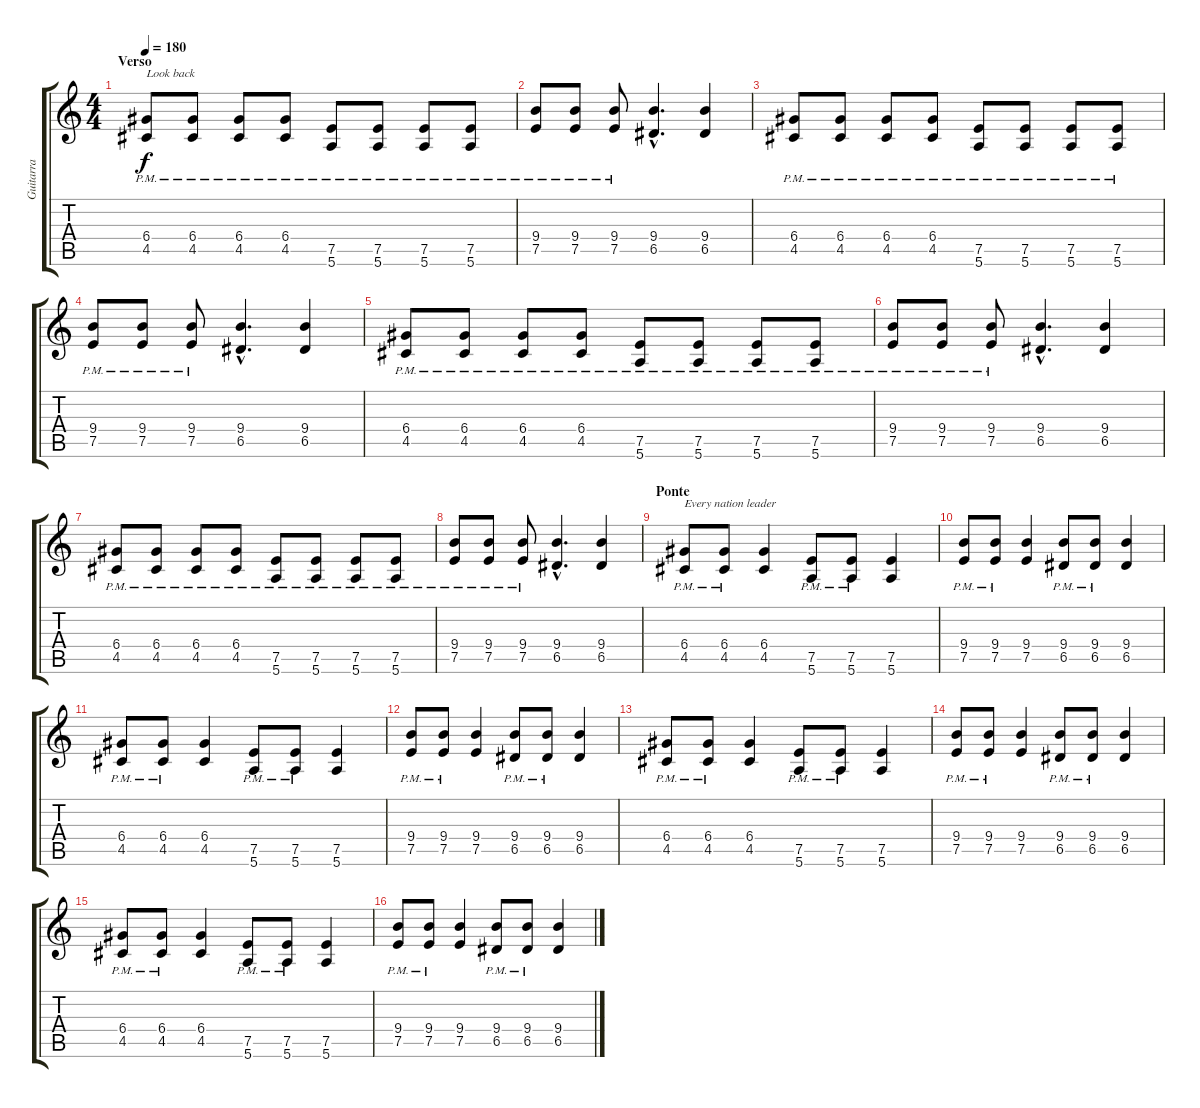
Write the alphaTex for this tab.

\track ("Guitarra" "Guitarra") {instrument distortionguitar}
\staff {score tabs}
\tuning (E4 B3 G3 D3 A2 E2) {hide}
\ts (4 4)
\section ("" "Verso")
\tempo 180
\clef g2
\ks c
(6.4{pm} 4.5{pm}).8{txt "Look back" dy f} (6.4{pm} 4.5{pm}).8 (6.4{pm} 4.5{pm}).8 (6.4{pm} 4.5{pm}).8 (7.5{pm} 5.6{pm}).8 (7.5{pm} 5.6{pm}).8 (7.5{pm} 5.6{pm}).8 (7.5{pm} 5.6{pm}).8 |
(9.4{pm} 7.5{pm}).8 (9.4{pm} 7.5{pm}).8 (9.4{pm} 7.5{pm}).8 (9.4{hac} 6.5{hac}).4{d} (9.4 6.5).4 |
(6.4{pm} 4.5{pm}).8 (6.4{pm} 4.5{pm}).8 (6.4{pm} 4.5{pm}).8 (6.4{pm} 4.5{pm}).8 (7.5{pm} 5.6{pm}).8 (7.5{pm} 5.6{pm}).8 (7.5{pm} 5.6{pm}).8 (7.5{pm} 5.6{pm}).8 |
(9.4{pm} 7.5{pm}).8 (9.4{pm} 7.5{pm}).8 (9.4{pm} 7.5{pm}).8 (9.4{hac} 6.5{hac}).4{d} (9.4 6.5).4 |
(6.4{pm} 4.5{pm}).8 (6.4{pm} 4.5{pm}).8 (6.4{pm} 4.5{pm}).8 (6.4{pm} 4.5{pm}).8 (7.5{pm} 5.6{pm}).8 (7.5{pm} 5.6{pm}).8 (7.5{pm} 5.6{pm}).8 (7.5{pm} 5.6{pm}).8 |
(9.4{pm} 7.5{pm}).8 (9.4{pm} 7.5{pm}).8 (9.4{pm} 7.5{pm}).8 (9.4{hac} 6.5{hac}).4{d} (9.4 6.5).4 |
(6.4{pm} 4.5{pm}).8 (6.4{pm} 4.5{pm}).8 (6.4{pm} 4.5{pm}).8 (6.4{pm} 4.5{pm}).8 (7.5{pm} 5.6{pm}).8 (7.5{pm} 5.6{pm}).8 (7.5{pm} 5.6{pm}).8 (7.5{pm} 5.6{pm}).8 |
(9.4{pm} 7.5{pm}).8 (9.4{pm} 7.5{pm}).8 (9.4{pm} 7.5{pm}).8 (9.4{hac} 6.5{hac}).4{d} (9.4 6.5).4 |
\section ("" "Ponte")
(6.4{pm} 4.5{pm}).8{txt "Every nation leader"} (6.4{pm} 4.5{pm}).8 (6.4 4.5).4 (7.5{pm} 5.6{pm}).8 (7.5{pm} 5.6{pm}).8 (7.5 5.6).4 |
(9.4{pm} 7.5{pm}).8 (9.4{pm} 7.5{pm}).8 (9.4 7.5).4 (9.4{pm} 6.5{pm}).8 (9.4{pm} 6.5{pm}).8 (9.4 6.5).4 |
(6.4{pm} 4.5{pm}).8 (6.4{pm} 4.5{pm}).8 (6.4 4.5).4 (7.5{pm} 5.6{pm}).8 (7.5{pm} 5.6{pm}).8 (7.5 5.6).4 |
(9.4{pm} 7.5{pm}).8 (9.4{pm} 7.5{pm}).8 (9.4 7.5).4 (9.4{pm} 6.5{pm}).8 (9.4{pm} 6.5{pm}).8 (9.4 6.5).4 |
(6.4{pm} 4.5{pm}).8 (6.4{pm} 4.5{pm}).8 (6.4 4.5).4 (7.5{pm} 5.6{pm}).8 (7.5{pm} 5.6{pm}).8 (7.5 5.6).4 |
(9.4{pm} 7.5{pm}).8 (9.4{pm} 7.5{pm}).8 (9.4 7.5).4 (9.4{pm} 6.5{pm}).8 (9.4{pm} 6.5{pm}).8 (9.4 6.5).4 |
(6.4{pm} 4.5{pm}).8 (6.4{pm} 4.5{pm}).8 (6.4 4.5).4 (7.5{pm} 5.6{pm}).8 (7.5{pm} 5.6{pm}).8 (7.5 5.6).4 |
(9.4{pm} 7.5{pm}).8 (9.4{pm} 7.5{pm}).8 (9.4 7.5).4 (9.4{pm} 6.5{pm}).8 (9.4{pm} 6.5{pm}).8 (9.4 6.5).4
